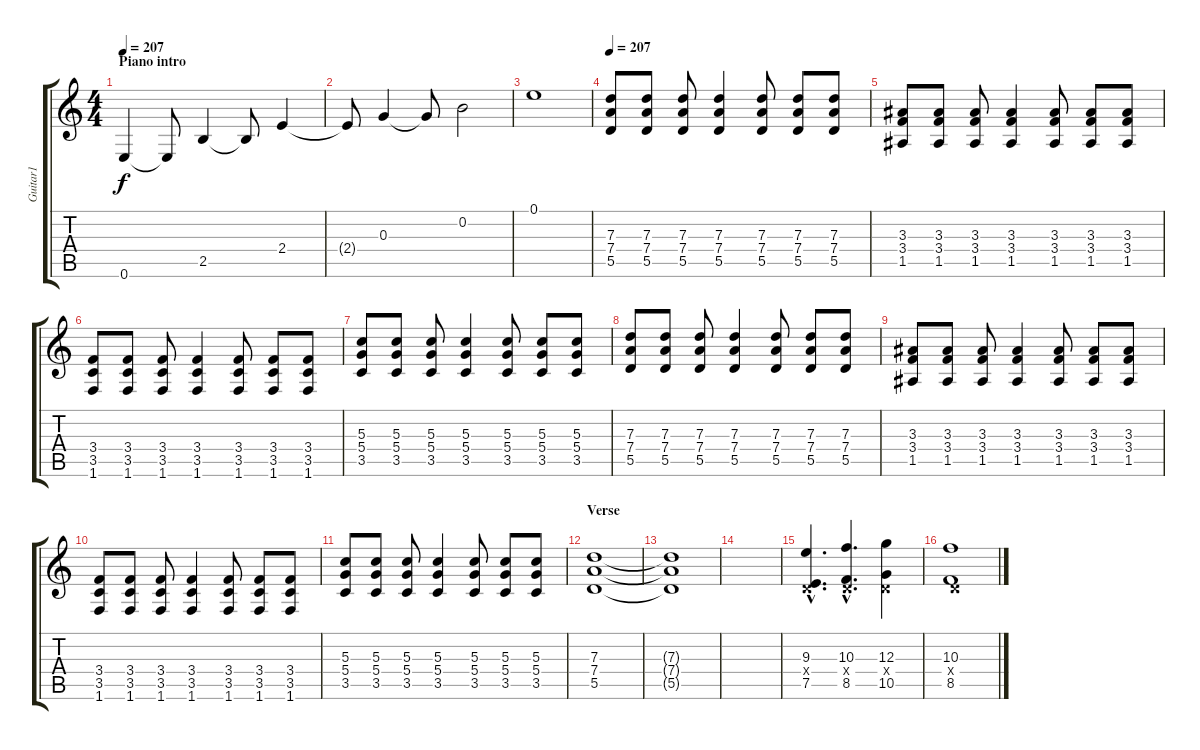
\track ("Guitar1" "Guitar1") {instrument distortionguitar}
\staff {score tabs}
\tuning (E4 B3 G3 D3 A2 E2) {hide}
\ts (4 4)
\section ("" "Piano intro")
\tempo 207
\clef g2
\ks c
0.6.4{dy f instrument acousticgrandpiano} 0.6{t}.8 2.5.4 2.5{t}.8 2.4.4 |
2.4{t}.8 0.3.4 0.3{t}.8 0.2.2 |
0.1.1 |
\tempo 207
(7.3 7.4 5.5).8{instrument distortionguitar} (7.3 7.4 5.5).8 (7.3 7.4 5.5).8 (7.3 7.4 5.5).4 (7.3 7.4 5.5).8 (7.3 7.4 5.5).8 (7.3 7.4 5.5).8 |
(3.3 3.4 1.5).8 (3.3 3.4 1.5).8 (3.3 3.4 1.5).8 (3.3 3.4 1.5).4 (3.3 3.4 1.5).8 (3.3 3.4 1.5).8 (3.3 3.4 1.5).8 |
(3.4 3.5 1.6).8 (3.4 3.5 1.6).8 (3.4 3.5 1.6).8 (3.4 3.5 1.6).4 (3.4 3.5 1.6).8 (3.4 3.5 1.6).8 (3.4 3.5 1.6).8 |
(5.3 5.4 3.5).8 (5.3 5.4 3.5).8 (5.3 5.4 3.5).8 (5.3 5.4 3.5).4 (5.3 5.4 3.5).8 (5.3 5.4 3.5).8 (5.3 5.4 3.5).8 |
(7.3 7.4 5.5).8 (7.3 7.4 5.5).8 (7.3 7.4 5.5).8 (7.3 7.4 5.5).4 (7.3 7.4 5.5).8 (7.3 7.4 5.5).8 (7.3 7.4 5.5).8 |
(3.3 3.4 1.5).8 (3.3 3.4 1.5).8 (3.3 3.4 1.5).8 (3.3 3.4 1.5).4 (3.3 3.4 1.5).8 (3.3 3.4 1.5).8 (3.3 3.4 1.5).8 |
(3.4 3.5 1.6).8 (3.4 3.5 1.6).8 (3.4 3.5 1.6).8 (3.4 3.5 1.6).4 (3.4 3.5 1.6).8 (3.4 3.5 1.6).8 (3.4 3.5 1.6).8 |
(5.3 5.4 3.5).8 (5.3 5.4 3.5).8 (5.3 5.4 3.5).8 (5.3 5.4 3.5).4 (5.3 5.4 3.5).8 (5.3 5.4 3.5).8 (5.3 5.4 3.5).8 |
\section ("" "Verse")
(7.3 7.4 5.5).1 |
(7.3{t} 7.4{t} 5.5{t}).1 |
|
(9.3{hac} 0.4{hac x} 7.5{hac}).4{d} (10.3{hac} 0.4{hac x} 8.5{hac}).4{d} (12.3 0.4{x} 10.5).4 |
(10.3 0.4{x} 8.5).1
